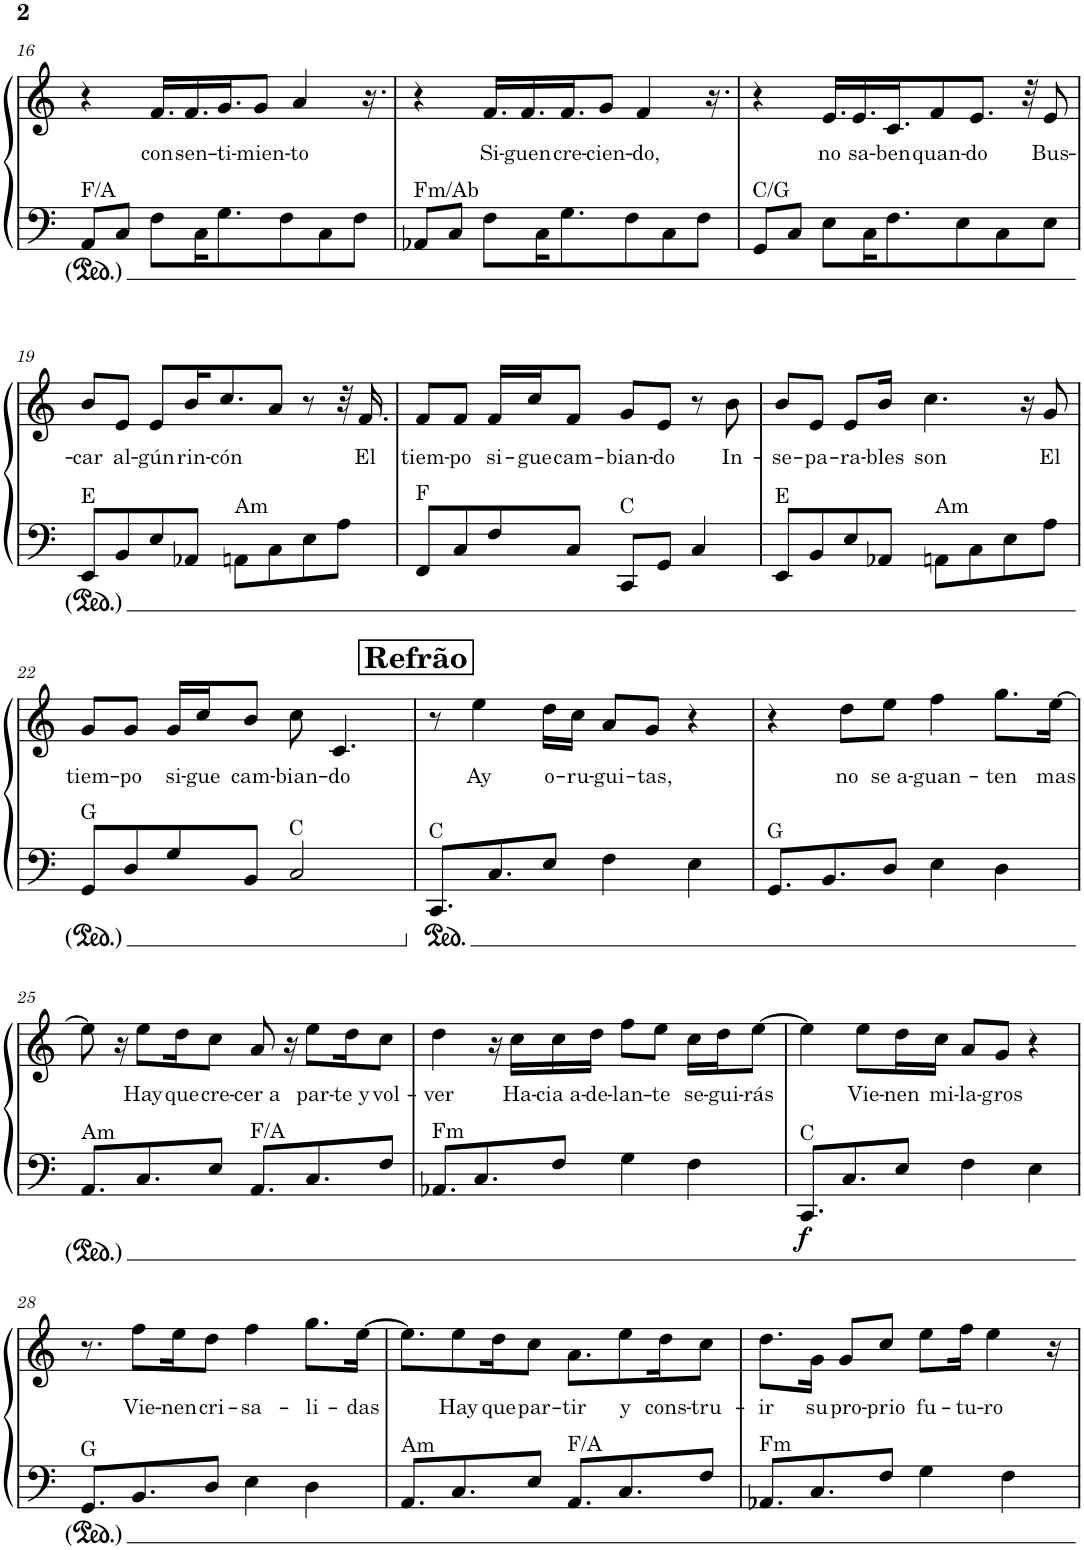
**kern	**kern	**text	**dynam
*part1	*part1	*part1	*part1
*staff2	*staff1	*staff1	*staff1/2
*I"Piano	*	*	*
*I'Pno.	*	*	*
!!LO:PB:g=z
*clefF4	*clefG2	*	*
*k[]	*k[]	*	*
*M4/4	*M4/4	*	*
=16	=16	=16	=16
!LO:TX:a:t=F/A	!	!	!
8AA/L	4r	.	.
8C/J	.	.	.
!	!	!LO:LY:b	!
8F\L	16.f/LL	con	.
!	!	!LO:LY:b	!
.	16.f/	sen-	.
16C\K	.	.	.
!	!	!LO:LY:b	!
8.G\	16.g/J	-ti-	.
!	!	!LO:LY:b	!
.	8g/J	-mien-	.
8F\	.	.	.
!	!	!LO:LY:b	!
.	4a/	-to	.
8C\	.	.	.
8F\J	.	.	.
.	16.r	.	.
=17	=17	=17	=17
!LO:TX:a:t=Fm/Ab	!	!	!
8AA-X/L	4r	.	.
8C/J	.	.	.
!	!	!LO:LY:b	!
8F\L	16.f/LL	Si-	.
!	!	!LO:LY:b	!
.	16.f/	-guen	.
16C\K	.	.	.
!	!	!LO:LY:b	!
8.G\	16.f/J	cre-	.
!	!	!LO:LY:b	!
.	8g/J	-cien-	.
8F\	.	.	.
!	!	!LO:LY:b	!
.	4f/	-do,	.
8C\	.	.	.
8F\J	.	.	.
.	16.r	.	.
=18	=18	=18	=18
!LO:TX:a:t=C/G	!	!	!
8GG/L	4r	.	.
8C/J	.	.	.
!	!	!LO:LY:b	!
8E\L	16.e/LL	no	.
!	!	!LO:LY:b	!
.	16.e/	sa-	.
16C\K	.	.	.
!	!	!LO:LY:b	!
8.F\	16.c/J	-ben	.
!	!	!LO:LY:b	!
.	8f/	quan-	.
8E\	.	.	.
!	!	!LO:LY:b	!
.	8.e/J	-do	.
8C\	.	.	.
.	32r	.	.
!	!	!LO:LY:b	!
8E\J	8e/	Bus-	.
!!LO:LB:g=z
=19	=19	=19	=19
!LO:TX:a:t=E	!	!	!
!	!	!LO:LY:b	!
8EE/L	8b/L	-car	.
!	!	!LO:LY:b	!
8BB/	8e/J	al-	.
!	!	!LO:LY:b	!
8E/	8e/L	-gún	.
!	!	!LO:LY:b	!
8AA-X/J	16b/K	rin-	.
!	!	!LO:LY:b	!
.	8.cc/	-cón	.
!LO:TX:a:t=Am	!	!	!
8AAn\L	.	.	.
8C\	8a/J	.	.
8E\	8r	.	.
8A\J	32r	.	.
!	!	!LO:LY:b	!
.	16.f/	El	.
=20	=20	=20	=20
!LO:TX:a:t=F	!	!	!
!	!	!LO:LY:b	!
8FF/L	8f/L	tiem-	.
!	!	!LO:LY:b	!
8C/	8f/J	-po	.
!	!	!LO:LY:b	!
8F/	16f/LL	si-	.
!	!	!LO:LY:b	!
.	16cc/J	-gue	.
!	!	!LO:LY:b	!
8C/J	8f/J	cam-	.
!LO:TX:a:t=C	!	!	!
!	!	!LO:LY:b	!
8CC/L	8g/L	-bian-	.
!	!	!LO:LY:b	!
8GG/J	8e/J	-do	.
4C/	8r	.	.
!	!	!LO:LY:b	!
.	8b\	In-	.
=21	=21	=21	=21
!LO:TX:a:t=E	!	!	!
!	!	!LO:LY:b	!
8EE/L	8b/L	-se-	.
!	!	!LO:LY:b	!
8BB/	8e/J	-pa-	.
!	!	!LO:LY:b	!
8E/	8e/L	-ra-	.
!	!	!LO:LY:b	!
8AA-X/J	16b/Jk	-bles	.
!	!	!LO:LY:b	!
.	4.cc\	son	.
!LO:TX:a:t=Am	!	!	!
8AAn\L	.	.	.
8C\	.	.	.
8E\	.	.	.
.	16r	.	.
!	!	!LO:LY:b	!
8A\J	8g/	El	.
!!LO:LB:g=z
=22	=22	=22	=22
!LO:TX:a:t=G	!	!	!
!	!	!LO:LY:b	!
8GG/L	8g/L	tiem-	.
!	!	!LO:LY:b	!
8D/	8g/J	-po	.
!	!	!LO:LY:b	!
8G/	16g/LL	si-	.
!	!	!LO:LY:b	!
.	16cc/J	-gue	.
!	!	!LO:LY:b	!
8BB/J	8b/J	cam-	.
!LO:TX:a:t=C	!	!	!
!	!	!LO:LY:b	!
2C/	8cc\	-bian-	.
!	!	!LO:LY:b	!
.	4.c/	-do	.
!!LO:REH:place=s1:a:B:cj:fs=14:t=Refrão
=23	=23	=23	=23
!LO:TX:a:t=C	!	!	!
8.CC/L	8r	.	.
!	!	!LO:LY:b	!
.	4ee\	Ay	.
8.C/	.	.	.
!	!	!LO:LY:b	!
8E/J	16dd\LL	o-	.
!	!	!LO:LY:b	!
.	16cc\JJ	-ru-	.
!	!	!LO:LY:b	!
4F\	8a/L	-gui-	.
!	!	!LO:LY:b	!
.	8g/J	-tas,	.
4E\	4r	.	.
=24	=24	=24	=24
!LO:TX:a:t=G	!	!	!
8.GG/L	4r	.	.
8.BB/	.	.	.
!	!	!LO:LY:b	!
.	8dd\L	no	.
!	!	!LO:LY:b	!
8D/J	8ee\J	se a-	.
!	!	!LO:LY:b	!
4E\	4ff\	-guan-	.
!	!	!LO:LY:b	!
4D\	8.gg\L	-ten	.
!	!	!LO:LY:b	!
.	[16ee\Jk	mas	.
!!LO:LB:g=z
=25	=25	=25	=25
!LO:TX:a:t=Am	!	!	!
8.AA/L	8ee\]	.	.
.	16r	.	.
!	!	!LO:LY:b	!
8.C/	8ee\L	Hay	.
!	!	!LO:LY:b	!
.	16dd\K	que	.
!	!	!LO:LY:b	!
8E/J	8cc\J	cre-	.
!LO:TX:a:t=F/A	!	!	!
!	!	!LO:LY:b	!
8.AA/L	8a/	-cer a	.
.	16r	.	.
!	!	!LO:LY:b	!
8.C/	8ee\L	par-	.
!	!	!LO:LY:b	!
.	16dd\K	-te y	.
!	!	!LO:LY:b	!
8F/J	8cc\J	vol-	.
=26	=26	=26	=26
!LO:TX:a:t=Fm	!	!	!
!	!	!LO:LY:b	!
8.AA-X/L	4dd\	-ver	.
8.C/	.	.	.
.	16r	.	.
!	!	!LO:LY:b	!
.	16cc\LL	Ha-	.
!	!	!LO:LY:b	!
8F/J	16cc\	-cia a-	.
!	!	!LO:LY:b	!
.	16dd\JJ	-de-	.
!	!	!LO:LY:b	!
4G\	8ff\L	-lan-	.
!	!	!LO:LY:b	!
.	8ee\J	-te	.
!	!	!LO:LY:b	!
4F\	16cc\LL	se-	.
!	!	!LO:LY:b	!
.	16dd\J	-gui-	.
!	!	!LO:LY:b	!
.	[8ee\J	-rás	.
=27	=27	=27	=27
!LO:TX:a:t=C	!	!	!
!	!	!	!LO:DY:b=2
8.CC/L	4ee\]	.	f
8.C/	.	.	.
!	!	!LO:LY:b	!
.	8ee\L	Vie-	.
!	!	!LO:LY:b	!
8E/J	16dd\L	-nen	.
!	!	!LO:LY:b	!
.	16cc\JJ	mi-	.
!	!	!LO:LY:b	!
4F\	8a/L	-la-	.
!	!	!LO:LY:b	!
.	8g/J	-gros	.
4E\	4r	.	.
!!LO:LB:g=z
=28	=28	=28	=28
!LO:TX:a:t=G	!	!	!
8.GG/L	8.r	.	.
!	!	!LO:LY:b	!
8.BB/	8ff\L	Vie-	.
!	!	!LO:LY:b	!
.	16ee\K	-nen	.
!	!	!LO:LY:b	!
8D/J	8dd\J	cri-	.
!	!	!LO:LY:b	!
4E\	4ff\	-sa-	.
!	!	!LO:LY:b	!
4D\	8.gg\L	-li-	.
!	!	!LO:LY:b	!
.	[16ee\Jk	-das	.
=29	=29	=29	=29
!LO:TX:a:t=Am	!	!	!
8.AA/L	8.ee\L]	.	.
!	!	!LO:LY:b	!
8.C/	8ee\	Hay	.
!	!	!LO:LY:b	!
.	16dd\K	que	.
!	!	!LO:LY:b	!
8E/J	8cc\J	par-	.
!LO:TX:a:t=F/A	!	!	!
!	!	!LO:LY:b	!
8.AA/L	8.a\L	-tir	.
!	!	!LO:LY:b	!
8.C/	8ee\	y	.
!	!	!LO:LY:b	!
.	16dd\K	cons-	.
!	!	!LO:LY:b	!
8F/J	8cc\J	-tru-	.
=30	=30	=30	=30
!LO:TX:a:t=Fm	!	!	!
!	!	!LO:LY:b	!
8.AA-X/L	8.dd\L	-ir	.
!	!	!LO:LY:b	!
8.C/	16g\Jk	su	.
!	!	!LO:LY:b	!
.	8g/L	pro-	.
!	!	!LO:LY:b	!
8F/J	8cc/J	-prio	.
!	!	!LO:LY:b	!
4G\	8ee\L	fu-	.
!	!	!LO:LY:b	!
.	16ff\Jk	-tu-	.
!	!	!LO:LY:b	!
.	4ee\	-ro	.
4F\	.	.	.
.	16r	.	.
=	=	=	=
*-	*-	*-	*-
